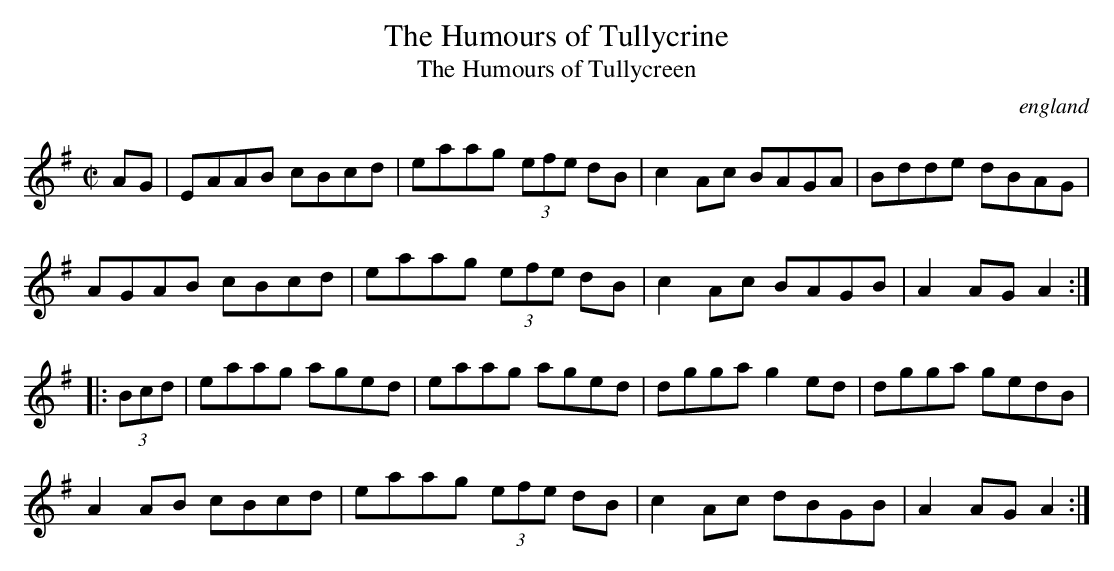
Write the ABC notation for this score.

X:1
T:Humours of Tullycrine, The
T:Humours of Tullycreen, The
O:england
M:C|
K:Ador
AG|EAAB cBcd|eaag (3efe dB|c2Ac BAGA|Bdde dBAG|
AGAB cBcd|eaag (3efe dB|c2Ac BAGB|A2AG A2:|
|:(3Bcd|eaag aged|eaag aged|dgga g2ed|dgga gedB|
A2AB cBcd|eaag (3efe dB|c2Ac dBGB|A2AG A2:|
